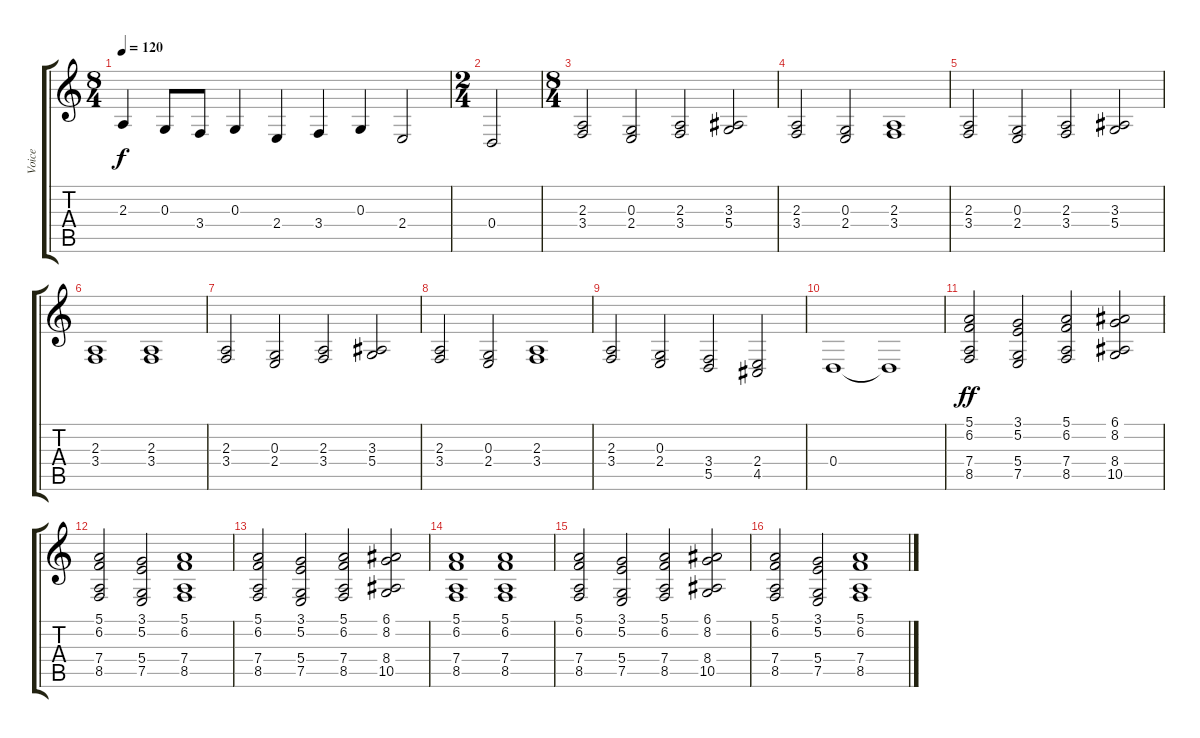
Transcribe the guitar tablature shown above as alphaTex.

\track ("Voice" "Voice") {instrument choiraahs}
\staff {score tabs}
\tuning (E4 B3 G3 D3 A2 E2) {hide}
\ts (8 4)
\tempo 120
\clef g2
\ks c
2.3.4{dy f} 0.3.8 3.4.8 0.3.4 2.4.4 3.4.4 0.3.4 2.4.2 |
\ts (2 4)
0.4.2 |
\ts (8 4)
(2.3 3.4).2 (0.3 2.4).2 (2.3 3.4).2 (3.3 5.4).2 |
(2.3 3.4).2 (0.3 2.4).2 (2.3 3.4).1 |
(2.3 3.4).2 (0.3 2.4).2 (2.3 3.4).2 (3.3 5.4).2 |
(2.3 3.4).1 (2.3 3.4).1 |
(2.3 3.4).2 (0.3 2.4).2 (2.3 3.4).2 (3.3 5.4).2 |
(2.3 3.4).2 (0.3 2.4).2 (2.3 3.4).1 |
(2.3 3.4).2 (0.3 2.4).2 (3.4 5.5).2 (2.4 4.5).2 |
0.4.1 0.4{t}.1 |
(5.1 6.2 7.4 8.5).2{dy ff} (3.1 5.2 5.4 7.5).2 (5.1 6.2 7.4 8.5).2 (6.1 8.2 8.4 10.5).2 |
(5.1 6.2 7.4 8.5).2 (3.1 5.2 5.4 7.5).2 (5.1 6.2 7.4 8.5).1 |
(5.1 6.2 7.4 8.5).2 (3.1 5.2 5.4 7.5).2 (5.1 6.2 7.4 8.5).2 (6.1 8.2 8.4 10.5).2 |
(5.1 6.2 7.4 8.5).1 (5.1 6.2 7.4 8.5).1 |
(5.1 6.2 7.4 8.5).2 (3.1 5.2 5.4 7.5).2 (5.1 6.2 7.4 8.5).2 (6.1 8.2 8.4 10.5).2 |
(5.1 6.2 7.4 8.5).2 (3.1 5.2 5.4 7.5).2 (5.1 6.2 7.4 8.5).1
